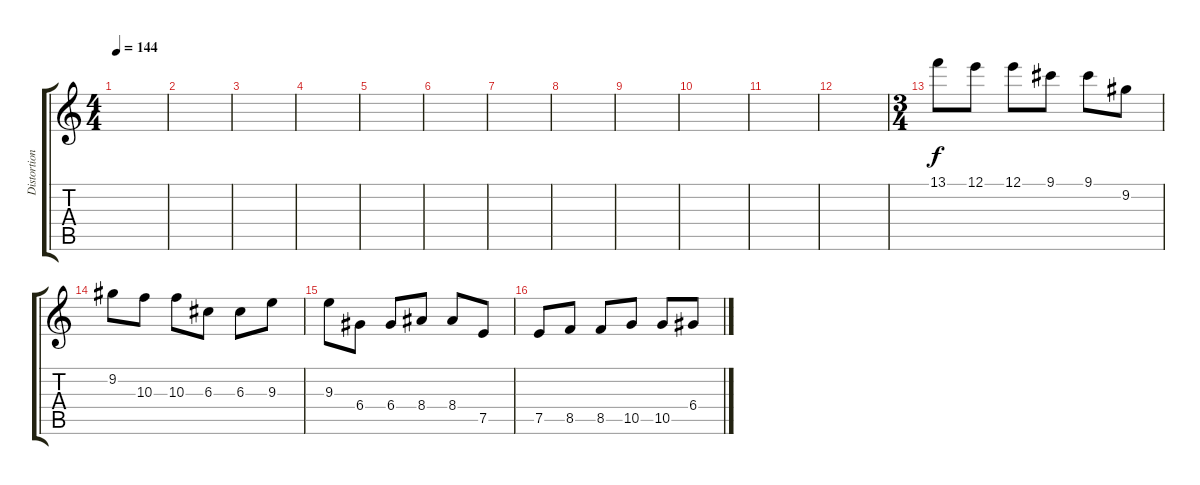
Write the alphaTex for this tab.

\track ("Distortion Guitar" "Distortion") {instrument distortionguitar}
\staff {score tabs}
\tuning (E4 B3 G3 D3 A2 E2) {hide}
\ts (4 4)
\tempo 144
\clef g2
\ks c
|
|
|
|
|
|
|
|
|
|
|
|
\ts (3 4)
13.1.8 12.1.8 12.1.8 9.1.8 9.1.8 9.2.8 |
9.2.8 10.3.8 10.3.8 6.3.8 6.3.8 9.3.8 |
9.3.8 6.4.8 6.4.8 8.4.8 8.4.8 7.5.8 |
7.5.8 8.5.8 8.5.8 10.5.8 10.5.8 6.4.8
